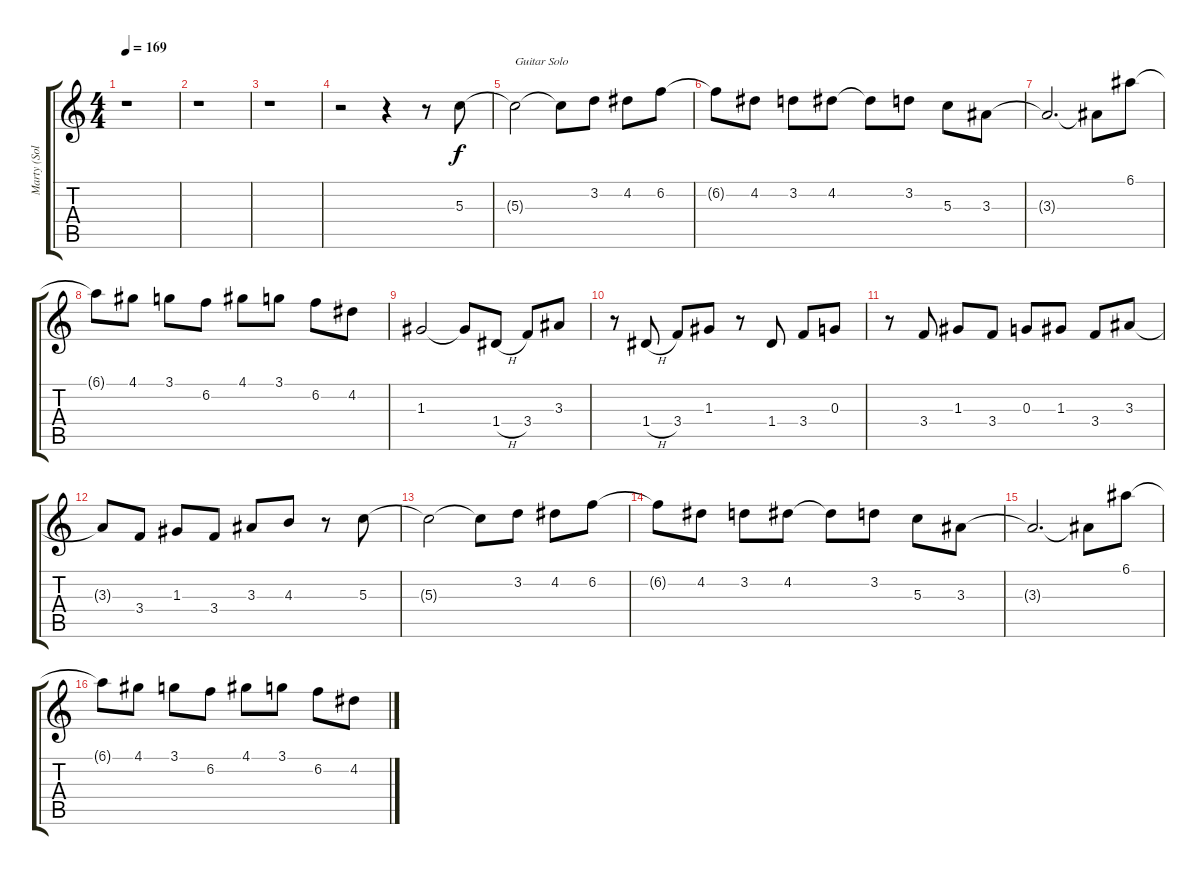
\track ("Marty (Solo + Fills)" "Marty (Sol") {instrument distortionguitar}
\staff {score tabs}
\tuning (E4 B3 G3 D3 A2 E2) {hide}
\ts (4 4)
\tempo 169
\clef g2
\ks c
r.1{dy f} |
r.1 |
r.1 |
r.2 r.4 r.8 5.3.8 |
5.3{t}.2{txt "Guitar Solo"} 5.3{t}.8 3.2.8 4.2.8 6.2.8 |
6.2{t}.8 4.2.8 3.2.8 4.2.8 4.2{t}.8 3.2.8 5.3.8 3.3.8 |
3.3{t}.2{d} 3.3{t}.8 6.1.8 |
6.1{t}.8 4.1.8 3.1.8 6.2.8 4.1.8 3.1.8 6.2.8 4.2.8 |
1.3.2 1.3{t}.8 1.4{h}.8 3.4.8 3.3.8 |
r.8 1.4{h}.8 3.4.8 1.3.8 r.8 1.4.8 3.4.8 0.3.8 |
r.8 3.4.8 1.3.8 3.4.8 0.3.8 1.3.8 3.4.8 3.3.8 |
3.3{t}.8 3.4.8 1.3.8 3.4.8 3.3.8 4.3.8 r.8 5.3.8 |
5.3{t}.2 5.3{t}.8 3.2.8 4.2.8 6.2.8 |
6.2{t}.8 4.2.8 3.2.8 4.2.8 4.2{t}.8 3.2.8 5.3.8 3.3.8 |
3.3{t}.2{d} 3.3{t}.8 6.1.8 |
6.1{t}.8 4.1.8 3.1.8 6.2.8 4.1.8 3.1.8 6.2.8 4.2.8
